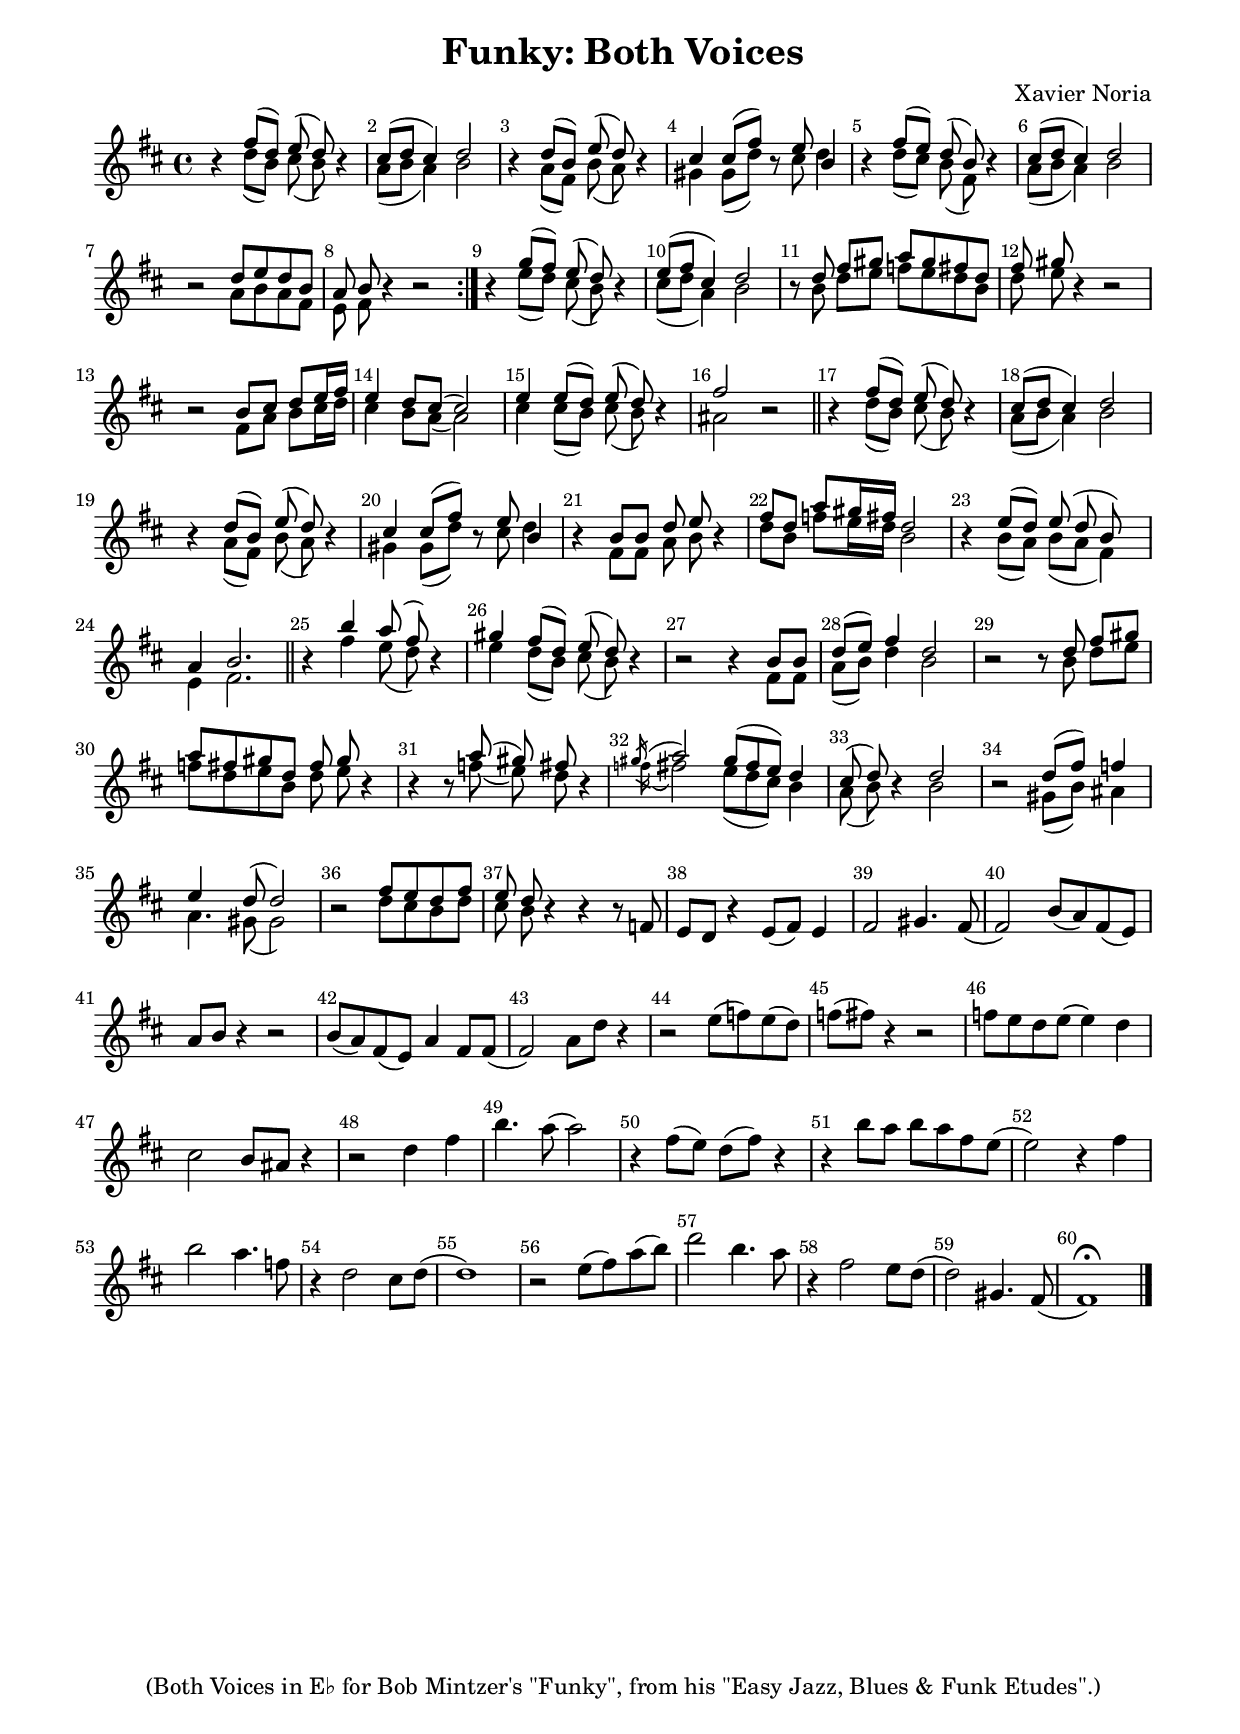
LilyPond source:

\version "2.16.1"

\include "../shared/common.ly"

\header {
  title    = "Funky: Both Voices"
  composer = "Xavier Noria"
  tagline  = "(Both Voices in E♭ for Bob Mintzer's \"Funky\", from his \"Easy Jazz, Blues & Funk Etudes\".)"
}

melody = \relative c'' {
  \clef treble
  \key d \major
  \time 4/4
  
  \repeat volta 2 {
    % 1
    r4 << fs8( \\ d8( >> << d8) \\ b8) >> << e8( \\ cs8( >> << d8) \\ b8) >> r4 |

    % 2
    << cs8( \\ a8( >> << d8 \\ b >> << cs4) \\ a) >> << d2 \\ b >> |

    % 3
    r4 << d8( \\ a8( >> << b8) \\ fs8) >> << e'8( \\ b8( >> << d8) \\ a) >> r4 |

    % 4
    << cs4 \\ gs4 >> << cs8( \\ gs8( >> << fs'8) \\ d8) >> r8 << e8 \\ cs8 >> << b4 \\ d4>> |

    % 5
    r4 << fs8( \\ d8( >> << e8) \\ cs8) >> << d8( \\ b8( >> << b8) \\ fs8) >> r4 |

    % 6
    << cs'8( \\ a8( >> << d8 \\ b8 >> << cs4) \\ a4) >> << d2 \\ b2 >> |

    % 7
    r2 << d8 \\ a8 >> << e'8 \\ b8 >> << d8 \\ a8 >> << b8 \\ fs8 >> |

    % 8
    << a8 \\ e8 >> << b'8 \\ fs8 >> r4 r2 |
  }

  % ---------------------------------------------------------------------------

  % 9
  r4 << g'8( \\ e8( >> << fs8) \\ d8) >> << e8( \\ cs8( >> << d8) \\ b8) >> r4 |

  % 10
  << e8( \\ cs8( >> << fs8 \\ d >> << cs4) \\ a4) >> << d2 \\ b >> |

  % 11
  r8 << d8 \\ b8 >> << fs'8[ \\ d8[ >> << gs8] \\ e8] >> << a8 \\ f8 >> << gs8 \\ e8 >> << fs8 \\ d8 >> << d8 \\ b8 >> |

  % 12
  << fs'8 \\ d8 >>  << gs8 \\ e8 >> r4 r2 |

  % 13
  r2 << b8 \\ fs8 >> << cs'8 \\ a8 >>  << d8 \\ b8 >> << e16 \\ cs16 >> << fs16 \\ d16 >> |

  % 14
  << e4 \\ cs4 >> << d8 \\ b8 >> << cs8( \\ a8( >>  << cs2) \\ a2) >> |

  % 15
  << e'4 \\ cs4 >> << e8( \\ cs8( >> << d8) \\ b8) >> << e8( \\ cs8( >> << d8) \\ b8) >> r4 |

  % 16
  << fs'2 \\ as,2 >> r2 \bar "||"

  % ---------------------------------------------------------------------------

  % 17
  r4 << fs'8( \\ d8( >> << d8) \\ b8) >> << e8( \\ cs8( >> << d8) \\ b8) >> r4 |

  % 18
  << cs8( \\ a8( >> << d8 \\ b >> << cs4) \\ a) >> << d2 \\ b >> |

  % 19
  r4 << d8( \\ a8( >> << b8) \\ fs8) >> << e'8( \\ b8( >> << d8) \\ a) >> r4 |

  % 20
  << cs4 \\ gs4 >> << cs8( \\ gs8( >> << fs'8) \\ d8) >> r8 << e8 \\ cs8 >> << b4 \\ d4>> |

  % 21d
  r4 << b8 \\ fs8 >> << b8 \\ fs8 >> << d'8 \\ a8 >>  << e'8 \\ b8 >> r4 |

  % 22
  << fs'8 \\ d8 >> << d8 \\ b8 >>  << a'8 \\ f8 >>  << gs16 \\ e16 >>  << fs16 \\ d16 >>  << d2 \\ b2 >> |

  % 23
  r4 << e8( \\ b8( >> << d8) \\ a8) >> << e'8( \\ b8( >> << d8 \\ a8 >> << b8) \\ fs4) >> |

  % 24
  << a4 \\ e4 >> << b'2. \\ fs2. >> \bar "||"

  % ---------------------------------------------------------------------------

  % 25
  r4 << b'4 \\ fs4 >> << a8( \\ e8( >> << fs8) \\ d8) >>  r4 |

  % 26
  << gs4 \\ e4 >>  << fs8( \\ d8( >> << d8) \\ b8) >>  << e8( \\ cs8( >> << d8) \\ b8) >> r4 |

  % 27
  r2 r4 << b8 \\ fs8 >> << b8 \\ fs8 >> |

  % 28
  << d'8( \\ a8( >> << e'8) \\ b8) >>  << fs'4 \\ d4 >> << d2 \\ b2 >> |

  % 29
  r2 r8 << d8 \\ b8 >> << fs'8[ \\ d8[ >> << gs8] \\ e8] >> |

  % 30
  << a8 \\ f8 >>  << fs8 \\ d8 >> << gs8 \\ e8 >>  << d8 \\ b8 >> << fs'8 \\ d8 >> << gs8 \\ e8 >> r4 |

  % 31
  r4 r8 << a8( \\ f8( >> << gs8) \\ e8) >> << fs8 \\ d8 >> r4 |

  % 32
  << \acciaccatura gs16 \\ \acciaccatura f16 >> << a2 \\ fs2 >> \times 2/3 { << gs8( \\ e8( >> << fs8 \\ d8 >> << e8) \\ cs8) >>  } << d4 \\ b4 >> |

  % 33
  << cs8( \\ a8( >> << d8) \\ b8) >> r4 << d2 \\ b2 >> |

  % 34
  r2 << d8( \\ gs,8( >> << fs'8) \\ b,8) >> << f'4 \\ as,4 >> |

  % 35
  << e'4 \\ a,4. >> << d8( \\ gs,8( >> << d'2) \\ gs,2) >> |

  % 36
  r2 << { fs'8 e8 d8 fs8 } \\ { d8 cs8 b8 d8 } >> |

  % 37
  << { e8 d8 } \\ { cs8 b8 } >> r4 r4 r8 f8 |

  % 38
  e8 d8 r4 e8( fs8) e4 |

  % 39
  fs2 gs4. fs8( |

  % 40
  fs2) b8( a8) fs8( e8) |

  % 41
  a8 b8 r4 r2 |

  % 42
  b8( a8) fs8( e8) a4 fs8 fs8( |

  % 43
  fs2) a8 d8 r4 |

  % 44
  r2 e8( f8) e8( d8) |

  % 45
  f8( fs8) r4 r2 |

  % 46
  f8 e8 d8 e8( e4) d4 |

  % 47
  cs2 b8 as8 r4 |

  % 48
  r2 d4 fs4 |

  % 49
  b4. a8( a2) |

  % 50
  r4 fs8( e8) d8( fs8) r4 |

  % 51
  r4 b8 a8 b8 a8 fs8 e8( |

  % 52
  e2) r4 fs4 |

  % 53
  b2 a4. f8 |

  % 54
  r4 d2 cs8 d8( |

  % 55
  d1)

  % 56
  r2 e8( fs8) a8( b8) |

  % 57
  d2 b4. a8 |

  % 58
  r4 fs2 e8 d8(

  % 59
  d2) gs,4. fs8(

  % 60
  fs1)\fermata \bar "|."
}

\score {
  { \melody }
}
